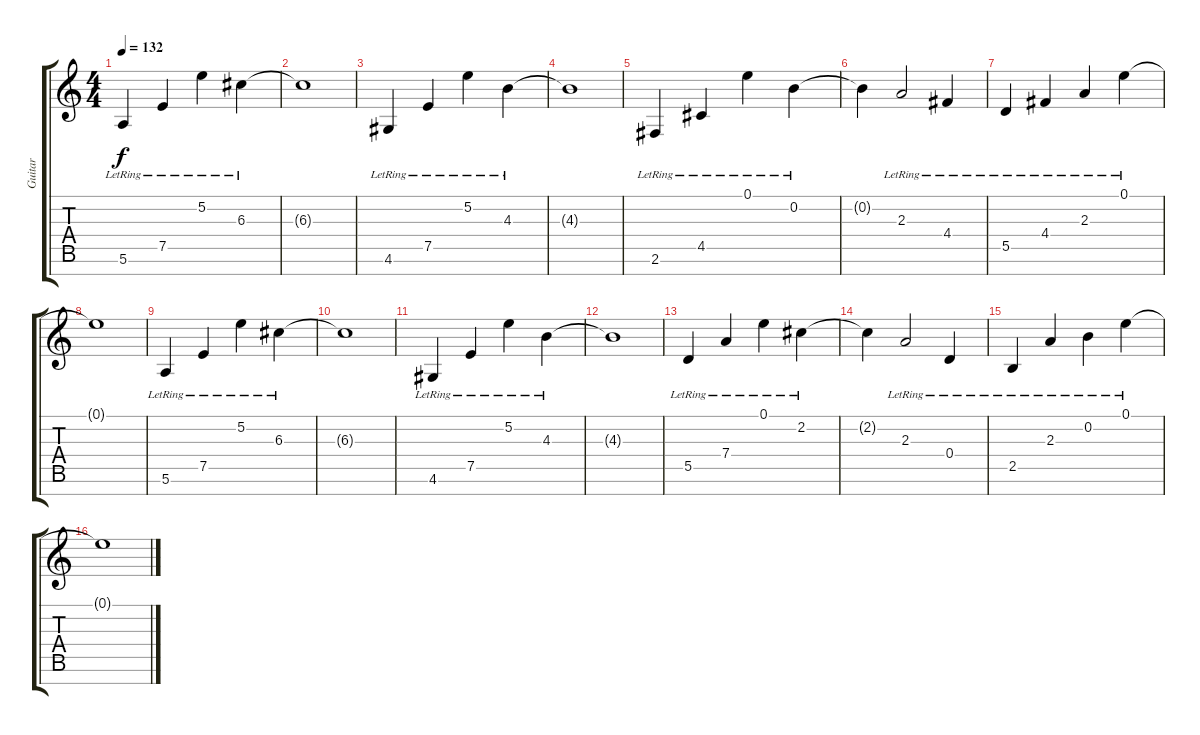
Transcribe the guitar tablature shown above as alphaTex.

\track ("Guitar" "Guitar") {instrument acousticguitarsteel}
\staff {score tabs}
\tuning (E4 B3 G3 D3 A2 E2 B1) {hide}
\ts (4 4)
\tempo 132
\clef g2
\ks c
5.6{lr}.4{dy f} 7.5{lr}.4 5.2{lr}.4 6.3{lr}.4 |
6.3{t}.1 |
4.6{lr}.4 7.5{lr}.4 5.2{lr}.4 4.3{lr}.4 |
4.3{t}.1 |
2.6{lr}.4 4.5{lr}.4 0.1{lr}.4 0.2{lr}.4 |
0.2{t}.4 2.3{lr}.2 4.4{lr}.4 |
5.5{lr}.4 4.4{lr}.4 2.3{lr}.4 0.1{lr}.4 |
0.1{t}.1 |
5.6{lr}.4 7.5{lr}.4 5.2{lr}.4 6.3{lr}.4 |
6.3{t}.1 |
4.6{lr}.4 7.5{lr}.4 5.2{lr}.4 4.3{lr}.4 |
4.3{t}.1 |
5.5{lr}.4 7.4{lr}.4 0.1{lr}.4 2.2{lr}.4 |
2.2{t}.4 2.3{lr}.2 0.4{lr}.4 |
2.5{lr}.4 2.3{lr}.4 0.2{lr}.4 0.1{lr}.4 |
0.1{t}.1
